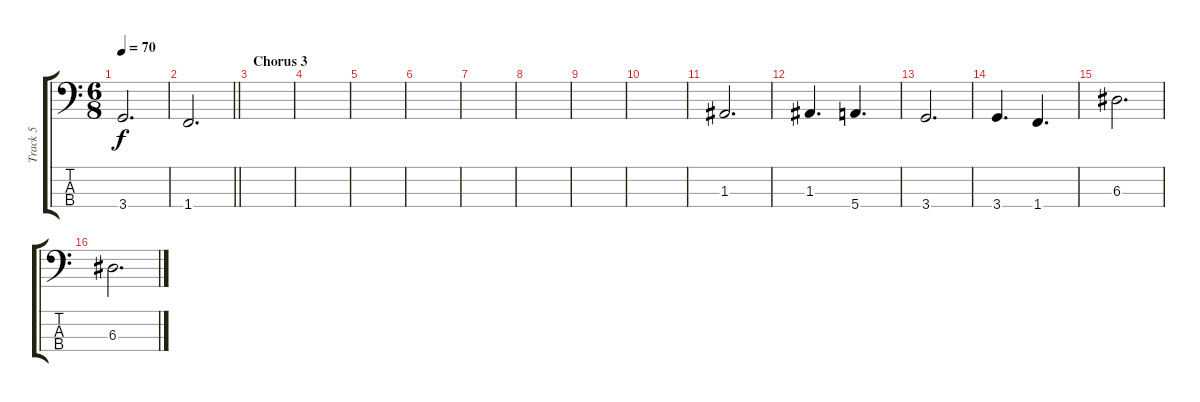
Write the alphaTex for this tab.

\track ("Track 5" "Track 5") {instrument electricbassfinger}
\staff {score tabs}
\tuning (G2 D2 A1 E1) {hide}
\ts (6 8)
\tempo 70
\clef f4
\ks c
3.4.2{d dy f} |
\barLineRight lightlight
1.4.2{d} |
\section ("" "Chorus 3")
|
|
|
|
|
|
|
|
1.3.2{d} |
1.3.4{d} 5.4.4{d} |
3.4.2{d} |
3.4.4{d} 1.4.4{d} |
6.3.2{d} |
6.3.2{d}
